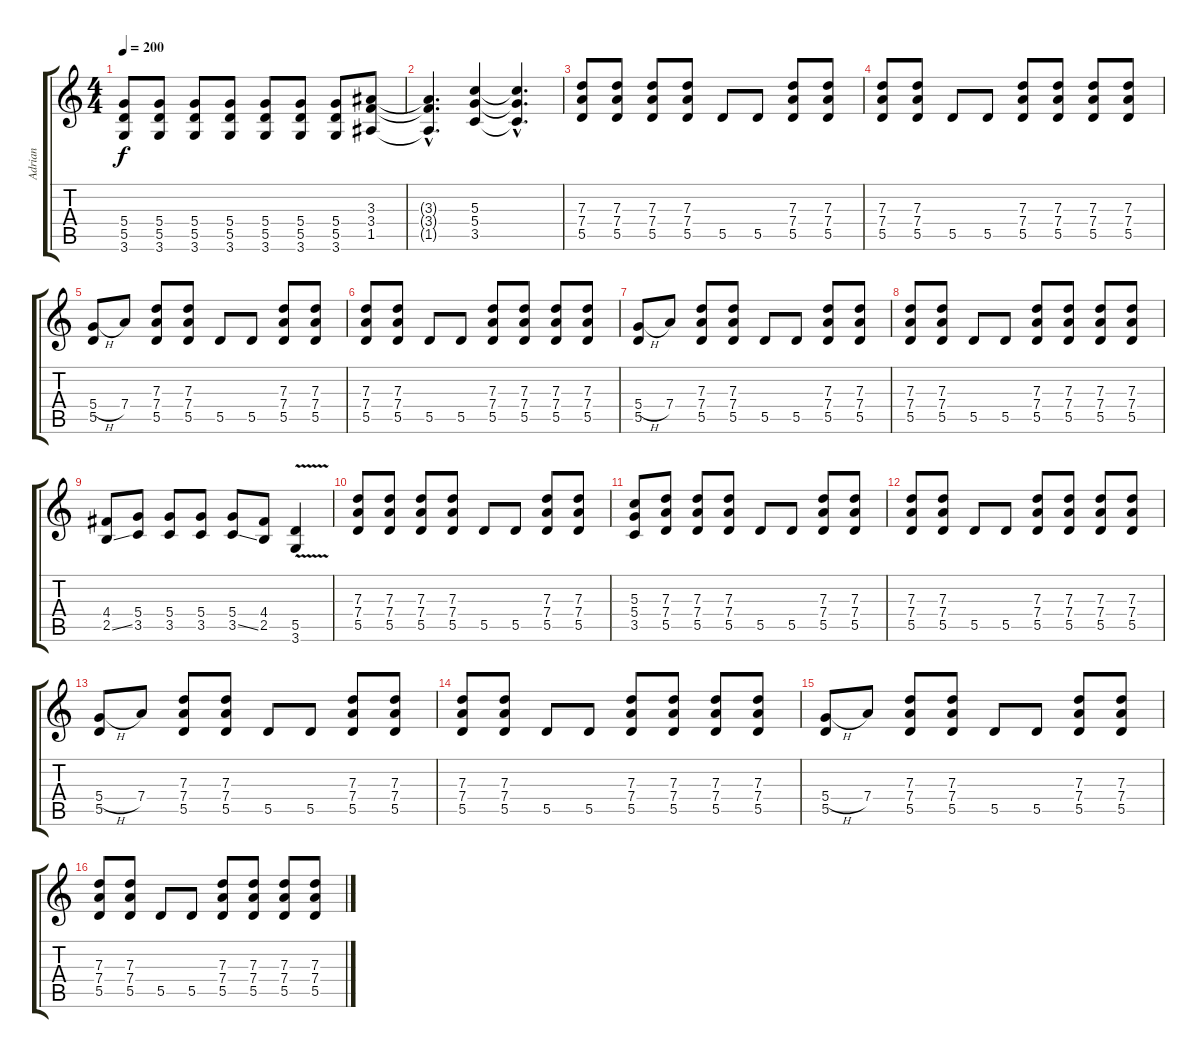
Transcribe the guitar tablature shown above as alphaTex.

\track ("Adrian" "Adrian") {instrument distortionguitar}
\staff {score tabs}
\tuning (E4 B3 G3 D3 A2 E2) {hide}
\ts (4 4)
\tempo 200
\clef g2
\ks c
(5.4{t} 5.5{t} 3.6{t}).8{dy f} (5.4 5.5 3.6).8 (5.4 5.5 3.6).8 (5.4 5.5 3.6).8 (5.4 5.5 3.6).8 (5.4 5.5 3.6).8 (5.4 5.5 3.6).8 (3.3 3.4 1.5).8 |
(3.3{hac t} 3.4{hac t} 1.5{hac t}).4{d} (5.3 5.4 3.5).4 (5.3{hac t} 5.4{hac t} 3.5{hac t}).4{d} |
(7.3 7.4 5.5).8 (7.3 7.4 5.5).8 (7.3 7.4 5.5).8 (7.3 7.4 5.5).8 5.5.8 5.5.8 (7.3 7.4 5.5).8 (7.3 7.4 5.5).8 |
(7.3 7.4 5.5).8 (7.3 7.4 5.5).8 5.5.8 5.5.8 (7.3 7.4 5.5).8 (7.3 7.4 5.5).8 (7.3 7.4 5.5).8 (7.3 7.4 5.5).8 |
(5.4{h} 5.5).8 7.4.8 (7.3 7.4 5.5).8 (7.3 7.4 5.5).8 5.5.8 5.5.8 (7.3 7.4 5.5).8 (7.3 7.4 5.5).8 |
(7.3 7.4 5.5).8 (7.3 7.4 5.5).8 5.5.8 5.5.8 (7.3 7.4 5.5).8 (7.3 7.4 5.5).8 (7.3 7.4 5.5).8 (7.3 7.4 5.5).8 |
(5.4{h} 5.5).8 7.4.8 (7.3 7.4 5.5).8 (7.3 7.4 5.5).8 5.5.8 5.5.8 (7.3 7.4 5.5).8 (7.3 7.4 5.5).8 |
(7.3 7.4 5.5).8 (7.3 7.4 5.5).8 5.5.8 5.5.8 (7.3 7.4 5.5).8 (7.3 7.4 5.5).8 (7.3 7.4 5.5).8 (7.3 7.4 5.5).8 |
(4.4 2.5{ss}).8 (5.4 3.5).8 (5.4 3.5).8 (5.4 3.5).8 (5.4 3.5{ss}).8 (4.4 2.5).8 (5.5 3.6{v}).4 |
(7.3 7.4 5.5).8 (7.3 7.4 5.5).8 (7.3 7.4 5.5).8 (7.3 7.4 5.5).8 5.5.8 5.5.8 (7.3 7.4 5.5).8 (7.3 7.4 5.5).8 |
(5.3 5.4 3.5).8 (7.3 7.4 5.5).8 (7.3 7.4 5.5).8 (7.3 7.4 5.5).8 5.5.8 5.5.8 (7.3 7.4 5.5).8 (7.3 7.4 5.5).8 |
(7.3 7.4 5.5).8 (7.3 7.4 5.5).8 5.5.8 5.5.8 (7.3 7.4 5.5).8 (7.3 7.4 5.5).8 (7.3 7.4 5.5).8 (7.3 7.4 5.5).8 |
(5.4{h} 5.5).8 7.4.8 (7.3 7.4 5.5).8 (7.3 7.4 5.5).8 5.5.8 5.5.8 (7.3 7.4 5.5).8 (7.3 7.4 5.5).8 |
(7.3 7.4 5.5).8 (7.3 7.4 5.5).8 5.5.8 5.5.8 (7.3 7.4 5.5).8 (7.3 7.4 5.5).8 (7.3 7.4 5.5).8 (7.3 7.4 5.5).8 |
(5.4{h} 5.5).8 7.4.8 (7.3 7.4 5.5).8 (7.3 7.4 5.5).8 5.5.8 5.5.8 (7.3 7.4 5.5).8 (7.3 7.4 5.5).8 |
(7.3 7.4 5.5).8 (7.3 7.4 5.5).8 5.5.8 5.5.8 (7.3 7.4 5.5).8 (7.3 7.4 5.5).8 (7.3 7.4 5.5).8 (7.3 7.4 5.5).8
